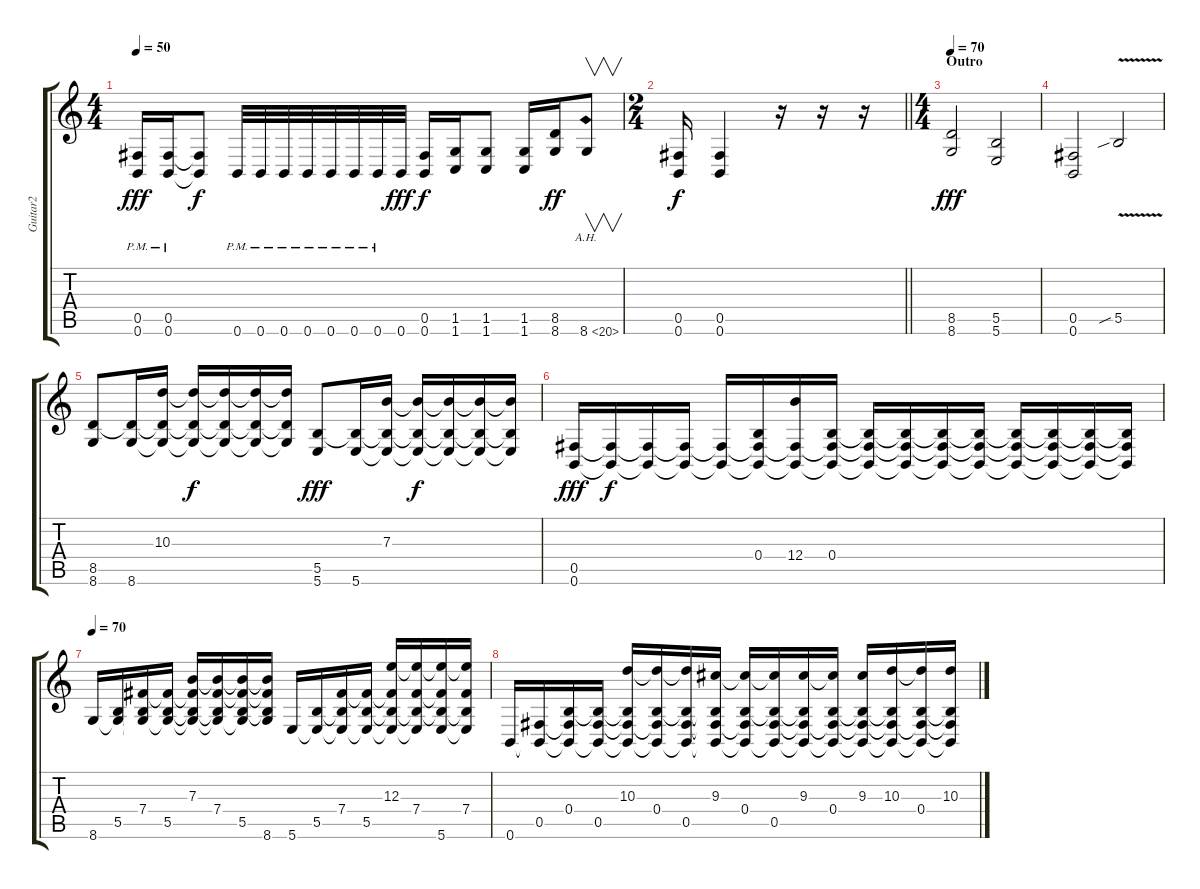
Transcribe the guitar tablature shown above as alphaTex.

\track ("Guitar2" "Guitar2") {instrument distortionguitar}
\staff {score tabs}
\tuning (Db4 Ab3 E3 B2 Gb2 B1) {hide}
\ts (4 4)
\tempo 50
\clef g2
\ks c
(0.5{pm} 0.6{pm}).16{dy fff} (0.5{pm} 0.6{pm}).16 (0.5{t} 0.6{t}).8{dy f} 0.6{pm}.32 0.6{pm}.32 0.6{pm}.32 0.6{pm}.32 0.6{pm}.32 0.6{pm}.32 0.6{pm}.32 0.6.32{dy fff} (0.5 0.6).16{dy f} (1.5 1.6).16 (1.5 1.6).8 (1.5 1.6).16 (8.5 8.6).16{dy ff} 8.6{ah 12}.8{v} |
\ts (2 4)
\barLineRight lightlight
(0.5 0.6).16{dy f} (0.5 0.6).4 r.16 r.16 r.16 |
\ts (4 4)
\section ("" "Outro")
\tempo 70
(8.5 8.6).2{dy fff balance 8} (5.5 5.6).2 |
(0.5 0.6).2 5.5{v sib}.2{balance 16} |
(8.5 8.6).8{balance 8} (8.5{t} 8.6).16 (10.3 8.5{t} 8.6{t}).16 (10.3{t} 8.5{t} 8.6{t}).16{dy f} (10.3{t} 8.5{t} 8.6{t}).16 (10.3{t} 8.5{t} 8.6{t}).16 (10.3{t} 8.5{t} 8.6{t}).16 (5.5 5.6).8{dy fff} (5.5{t} 5.6).16 (7.3 5.5{t} 5.6{t}).16 (7.3{t} 5.5{t} 5.6{t}).16{dy f} (7.3{t} 5.5{t} 5.6{t}).16 (7.3{t} 5.5{t} 5.6{t}).16 (7.3{t} 5.5{t} 5.6{t}).16 |
(0.5 0.6).16{dy fff} (0.5{t} 0.6{t}).16{dy f} (0.5{t} 0.6{t}).16 (0.5{t} 0.6{t}).16 (0.5{t} 0.6{t}).16 (0.4 0.5{t} 0.6{t}).16{balance 0} (12.4 0.5{t} 0.6{t}).16 (0.4 0.5{t} 0.6{t}).16 (0.4{t} 0.5{t} 0.6{t}).16{balance 8} (0.4{t} 0.5{t} 0.6{t}).16 (0.4{t} 0.5{t} 0.6{t}).16 (0.4{t} 0.5{t} 0.6{t}).16 (0.4{t} 0.5{t} 0.6{t}).16 (0.4{t} 0.5{t} 0.6{t}).16 (0.4{t} 0.5{t} 0.6{t}).16 (0.4{t} 0.5{t} 0.6{t}).16 |
\tempo 70
8.6.16 (5.5 8.6{t}).16 (7.4 5.5{t} 8.6{t}).16 (7.4{t} 5.5 8.6{t}).16 (7.3 7.4{t} 5.5{t} 8.6{t}).16 (7.3{t} 7.4 5.5{t} 8.6{t}).16 (7.3{t} 7.4{t} 5.5 8.6{t}).16 (7.3{t} 7.4{t} 5.5{t} 8.6).16 5.6.16 (5.5 5.6{t}).16 (7.4 5.5{t} 5.6{t}).16 (7.4{t} 5.5 5.6{t}).16 (12.3 7.4{t} 5.5{t} 5.6{t}).16 (12.3{t} 7.4 5.5{t} 5.6{t}).16 (12.3{t} 7.4{t} 5.5{t} 5.6).16 (12.3{t} 7.4 5.5{t} 5.6{t}).16 |
0.6.16 (0.5 0.6{t}).16 (0.4 0.5{t} 0.6{t}).16 (0.4{t} 0.5 0.6{t}).16 (10.3 0.4{t} 0.5{t} 0.6{t}).16 (10.3{t} 0.4 0.5{t} 0.6{t}).16 (10.3{t} 0.4{t} 0.5 0.6{t}).16 (9.3 0.4{t} 0.5{t} 0.6{t}).16 (9.3{t} 0.4 0.5{t} 0.6{t}).16 (9.3{t} 0.4{t} 0.5 0.6{t}).16 (9.3 0.4{t} 0.5{t} 0.6{t}).16 (9.3{t} 0.4 0.5{t} 0.6{t}).16 (9.3 0.4{t} 0.5{t} 0.6{t}).16 (10.3 0.4{t} 0.5{t} 0.6{t}).16 (10.3{t} 0.4 0.5{t} 0.6{t}).16 (10.3 0.4{t} 0.5{t} 0.6{t}).16
